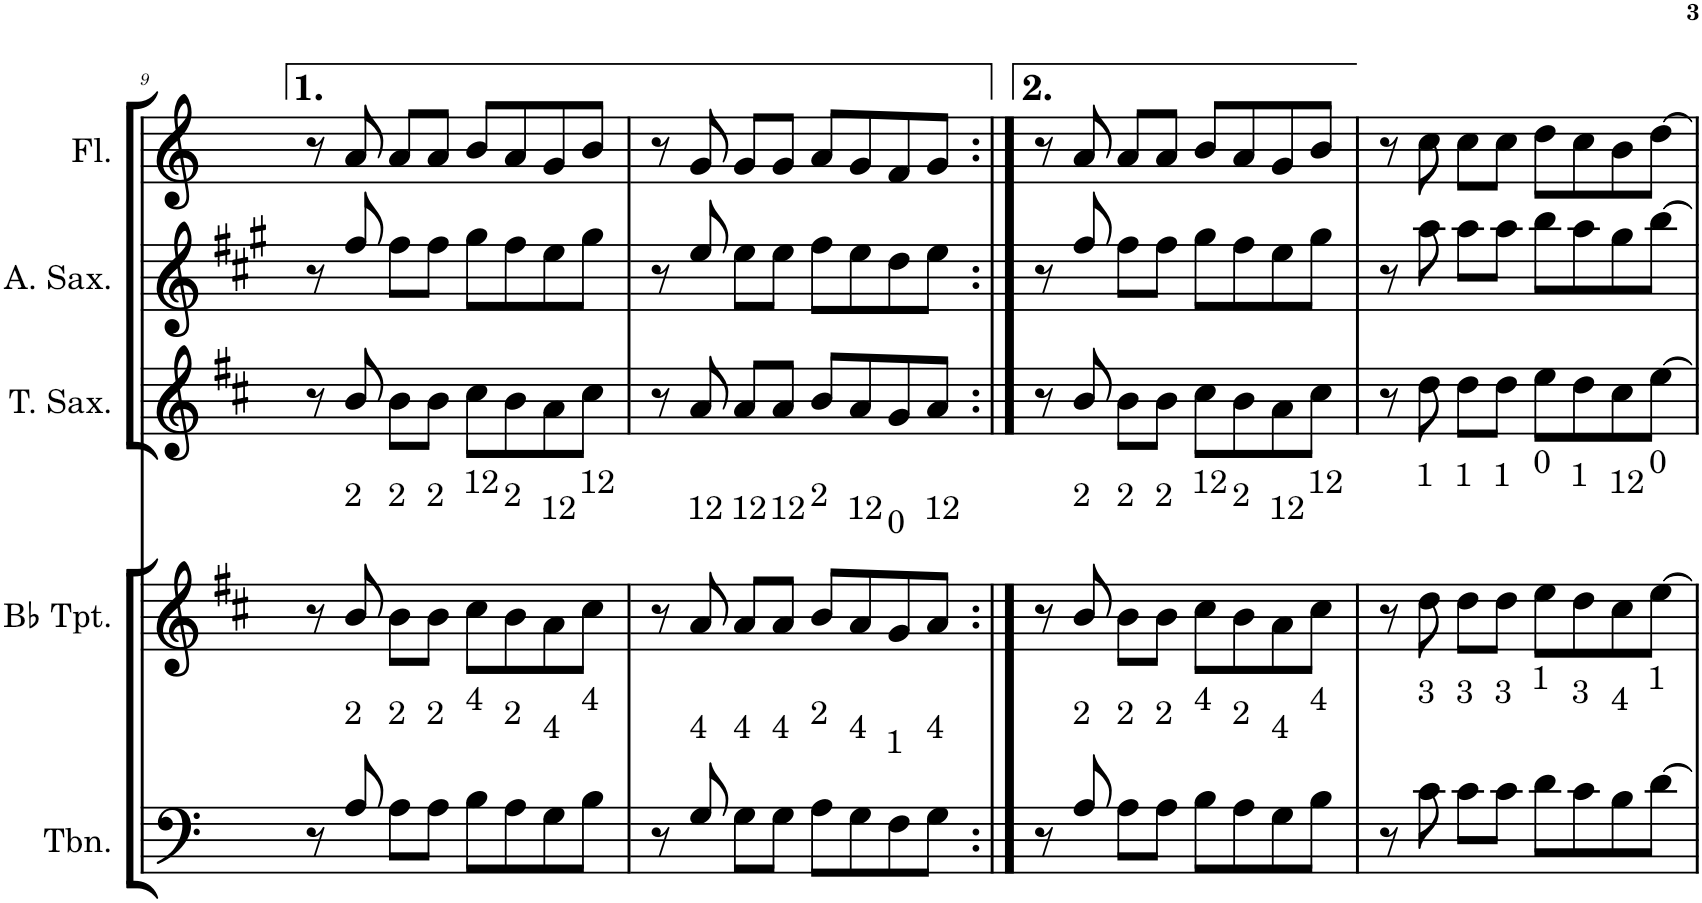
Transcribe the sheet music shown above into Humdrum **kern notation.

**kern	**kern	**kern	**kern	**kern
*part5	*part4	*part3	*part2	*part1
*staff5	*staff4	*staff3	*staff2	*staff1
*I"Trombone	*I"Bb Trumpet	*I"Tenor Saxophone	*I"Alto Saxophone	*I"Flute
*I'Tbn.	*I'Bb Tpt.	*I'T. Sax.	*I'A. Sax.	*I'Fl.
!!LO:PB:g=z
*clefF4	*clefG2	*clefG2	*clefG2	*clefG2
*	*Trd1c2	*Trd8c14	*Trd5c9	*
*k[]	*k[f#c#]	*k[f#c#]	*k[f#c#g#]	*k[]
*M4/4	*M4/4	*M4/4	*M4/4	*M4/4
=9	=9	=9	=9	=9
8r	8r	8r	8r	8r
!	!LO:TX:a:t=2	!	!	!
!LO:TX:a:t=2	!	!	!	!
8A/	8b/	8b/	8ff#/	8a/
!	!LO:TX:a:t=2	!	!	!
!LO:TX:a:t=2	!	!	!	!
8A\L	8b\L	8b\L	8ff#\L	8a/L
!	!LO:TX:a:t=2	!	!	!
!LO:TX:a:t=2	!	!	!	!
8A\J	8b\J	8b\J	8ff#\J	8a/J
!	!LO:TX:a:t=12	!	!	!
!LO:TX:a:t=4	!	!	!	!
8B\L	8cc#\L	8cc#\L	8gg#\L	8b/L
!	!LO:TX:a:t=2	!	!	!
!LO:TX:a:t=2	!	!	!	!
8A\	8b\	8b\	8ff#\	8a/
!	!LO:TX:a:t=12	!	!	!
!LO:TX:a:t=4	!	!	!	!
8G\	8a\	8a\	8ee\	8g/
!	!LO:TX:a:t=12	!	!	!
!LO:TX:a:t=4	!	!	!	!
8B\J	8cc#\J	8cc#\J	8gg#\J	8b/J
=10	=10	=10	=10	=10
8r	8r	8r	8r	8r
!	!LO:TX:a:t=12	!	!	!
!LO:TX:a:t=4	!	!	!	!
8G/	8a/	8a/	8ee/	8g/
!	!LO:TX:a:t=12	!	!	!
!LO:TX:a:t=4	!	!	!	!
8G\L	8a/L	8a/L	8ee\L	8g/L
!	!LO:TX:a:t=12	!	!	!
!LO:TX:a:t=4	!	!	!	!
8G\J	8a/J	8a/J	8ee\J	8g/J
!	!LO:TX:a:t=2	!	!	!
!LO:TX:a:t=2	!	!	!	!
8A\L	8b/L	8b/L	8ff#\L	8a/L
!	!LO:TX:a:t=12	!	!	!
!LO:TX:a:t=4	!	!	!	!
8G\	8a/	8a/	8ee\	8g/
!	!LO:TX:a:t=0	!	!	!
!LO:TX:a:t=1	!	!	!	!
8F\	8g/	8g/	8dd\	8f/
!	!LO:TX:a:t=12	!	!	!
!LO:TX:a:t=4	!	!	!	!
8G\J	8a/J	8a/J	8ee\J	8g/J
=11:|!	=11:|!	=11:|!	=11:|!	=11:|!
8r	8r	8r	8r	8r
!	!LO:TX:a:t=2	!	!	!
!LO:TX:a:t=2	!	!	!	!
8A/	8b/	8b/	8ff#/	8a/
!	!LO:TX:a:t=2	!	!	!
!LO:TX:a:t=2	!	!	!	!
8A\L	8b\L	8b\L	8ff#\L	8a/L
!	!LO:TX:a:t=2	!	!	!
!LO:TX:a:t=2	!	!	!	!
8A\J	8b\J	8b\J	8ff#\J	8a/J
!	!LO:TX:a:t=12	!	!	!
!LO:TX:a:t=4	!	!	!	!
8B\L	8cc#\L	8cc#\L	8gg#\L	8b/L
!	!LO:TX:a:t=2	!	!	!
!LO:TX:a:t=2	!	!	!	!
8A\	8b\	8b\	8ff#\	8a/
!	!LO:TX:a:t=12	!	!	!
!LO:TX:a:t=4	!	!	!	!
8G\	8a\	8a\	8ee\	8g/
!	!LO:TX:a:t=12	!	!	!
!LO:TX:a:t=4	!	!	!	!
8B\J	8cc#\J	8cc#\J	8gg#\J	8b/J
=12	=12	=12	=12	=12
8r	8r	8r	8r	8r
!	!LO:TX:a:t=1	!	!	!
!LO:TX:a:t=3	!	!	!	!
8c\	8dd\	8dd\	8aa\	8cc\
!	!LO:TX:a:t=1	!	!	!
!LO:TX:a:t=3	!	!	!	!
8c\L	8dd\L	8dd\L	8aa\L	8cc\L
!	!LO:TX:a:t=1	!	!	!
!LO:TX:a:t=3	!	!	!	!
8c\J	8dd\J	8dd\J	8aa\J	8cc\J
!	!LO:TX:a:t=0	!	!	!
!LO:TX:a:t=1	!	!	!	!
8d\L	8ee\L	8ee\L	8bb\L	8dd\L
!	!LO:TX:a:t=1	!	!	!
!LO:TX:a:t=3	!	!	!	!
8c\	8dd\	8dd\	8aa\	8cc\
!	!LO:TX:a:t=12	!	!	!
!LO:TX:a:t=4	!	!	!	!
8B\	8cc#\	8cc#\	8gg#\	8b\
!	!LO:TX:a:t=0	!	!	!
!LO:TX:a:t=1	!	!	!	!
[8d\J	[8ee\J	[8ee\J	[8bb\J	[8dd\J
=	=	=	=	=
*-	*-	*-	*-	*-
